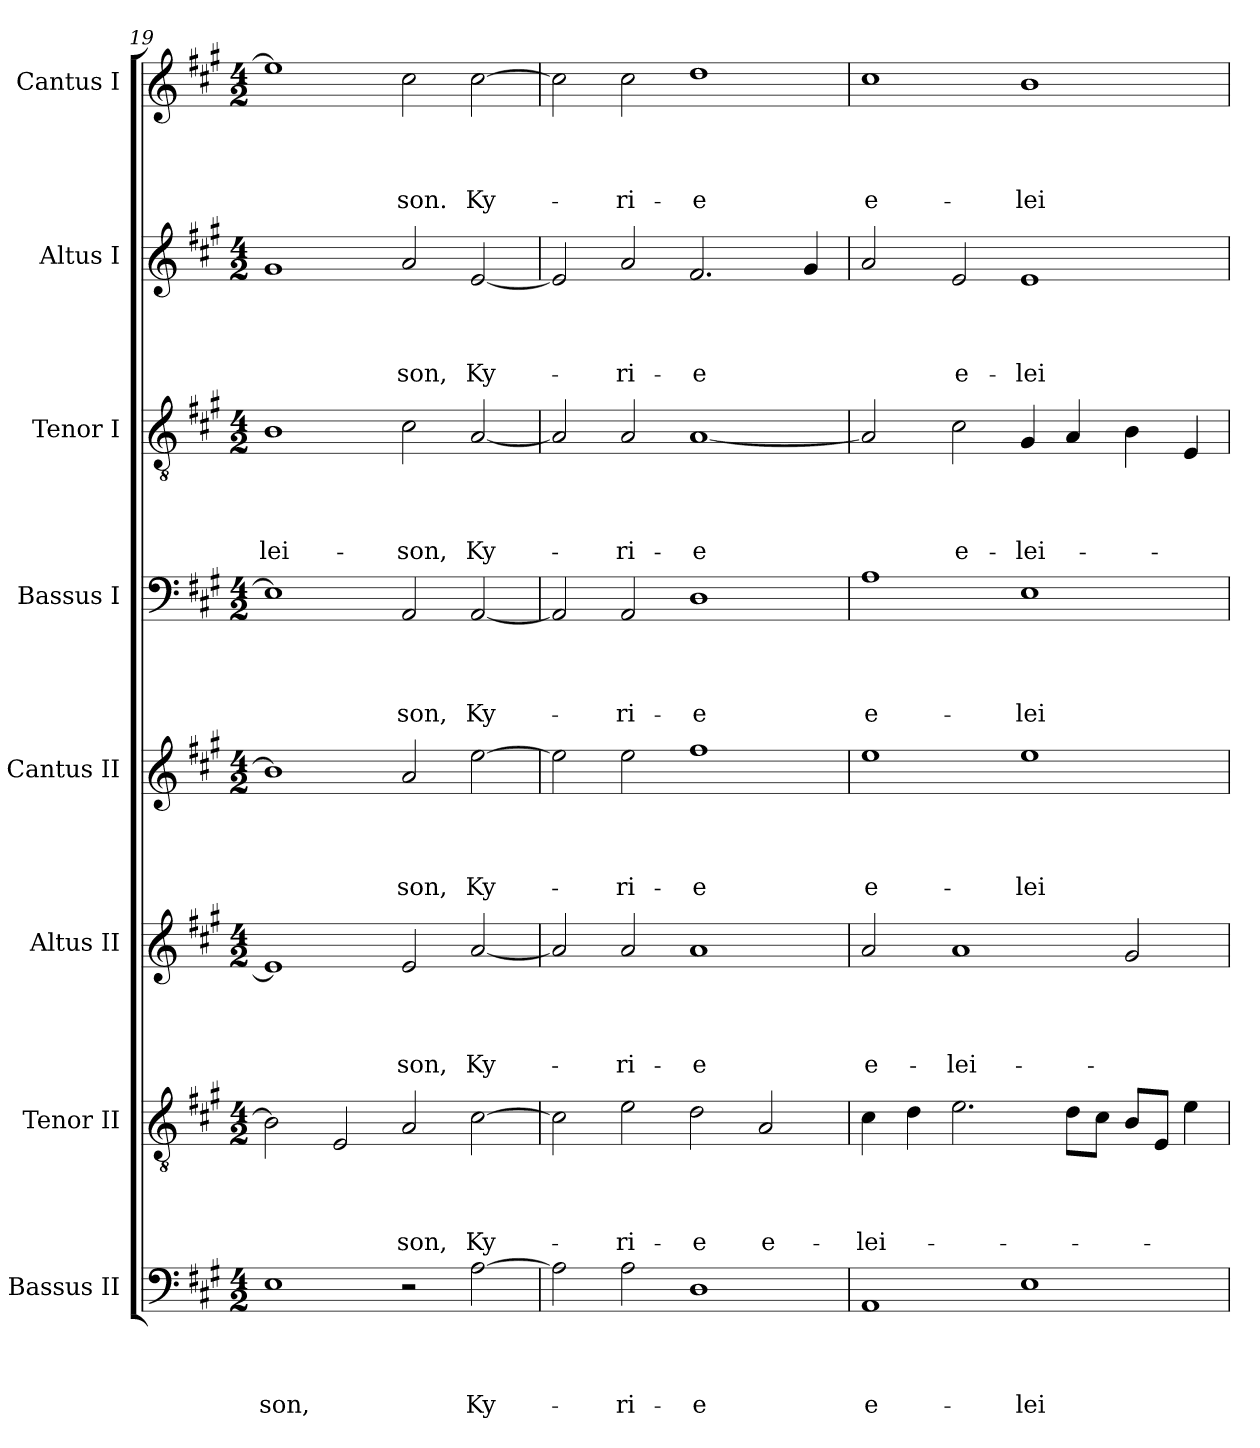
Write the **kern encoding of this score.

**kern	**text	**text	**text	**text	**kern	**text	**text	**text	**text	**kern	**text	**text	**text	**text	**kern	**text	**text	**text	**text	**kern	**text	**text	**text	**text	**kern	**text	**text	**text	**text	**kern	**text	**text	**text	**text	**kern	**text	**text	**text	**text
*part8	*part8	*part8	*part8	*part8	*part7	*part7	*part7	*part7	*part7	*part6	*part6	*part6	*part6	*part6	*part5	*part5	*part5	*part5	*part5	*part4	*part4	*part4	*part4	*part4	*part3	*part3	*part3	*part3	*part3	*part2	*part2	*part2	*part2	*part2	*part1	*part1	*part1	*part1	*part1
*staff8	*staff8	*staff8	*staff8	*staff8	*staff7	*staff7	*staff7	*staff7	*staff7	*staff6	*staff6	*staff6	*staff6	*staff6	*staff5	*staff5	*staff5	*staff5	*staff5	*staff4	*staff4	*staff4	*staff4	*staff4	*staff3	*staff3	*staff3	*staff3	*staff3	*staff2	*staff2	*staff2	*staff2	*staff2	*staff1	*staff1	*staff1	*staff1	*staff1
*I"Bassus II	*	*	*	*	*I"Tenor II	*	*	*	*	*I"Altus II	*	*	*	*	*I"Cantus II	*	*	*	*	*I"Bassus I	*	*	*	*	*I"Tenor I	*	*	*	*	*I"Altus I	*	*	*	*	*I"Cantus I	*	*	*	*
*I'B II	*	*	*	*	*I'T II	*	*	*	*	*I'A II	*	*	*	*	*I'C II	*	*	*	*	*I'B I	*	*	*	*	*I'T I	*	*	*	*	*I'A I	*	*	*	*	*I'C I	*	*	*	*
*clefF4	*	*	*	*	*clefGv2	*	*	*	*	*clefG2	*	*	*	*	*clefG2	*	*	*	*	*clefF4	*	*	*	*	*clefGv2	*	*	*	*	*clefG2	*	*	*	*	*clefG2	*	*	*	*
*k[f#c#g#]	*	*	*	*	*k[f#c#g#]	*	*	*	*	*k[f#c#g#]	*	*	*	*	*k[f#c#g#]	*	*	*	*	*k[f#c#g#]	*	*	*	*	*k[f#c#g#]	*	*	*	*	*k[f#c#g#]	*	*	*	*	*k[f#c#g#]	*	*	*	*
*A:	*	*	*	*	*A:	*	*	*	*	*A:	*	*	*	*	*A:	*	*	*	*	*A:	*	*	*	*	*A:	*	*	*	*	*A:	*	*	*	*	*A:	*	*	*	*
*M4/2	*	*	*	*	*M4/2	*	*	*	*	*M4/2	*	*	*	*	*M4/2	*	*	*	*	*M4/2	*	*	*	*	*M4/2	*	*	*	*	*M4/2	*	*	*	*	*M4/2	*	*	*	*
=19	=19	=19	=19	=19	=19	=19	=19	=19	=19	=19	=19	=19	=19	=19	=19	=19	=19	=19	=19	=19	=19	=19	=19	=19	=19	=19	=19	=19	=19	=19	=19	=19	=19	=19	=19	=19	=19	=19	=19
1E	.	.	.	-son,	2B\]	.	.	.	.	1e]	.	.	.	.	1b]	.	.	.	.	1E]	.	.	.	.	1B	.	.	.	-lei-	1g#	.	.	.	.	1ee]	.	.	.	.
.	.	.	.	.	2E/	.	.	.	.	.	.	.	.	.	.	.	.	.	.	.	.	.	.	.	.	.	.	.	.	.	.	.	.	.	.	.	.	.	.
2r	.	.	.	.	2A/	.	.	.	-son,	2e/	.	.	.	-son,	2a/	.	.	.	-son,	2AA/	.	.	.	-son,	2c#\	.	.	.	-son,	2a/	.	.	.	-son,	2cc#\	.	.	.	-son.
[2A\	.	.	.	Ky-	[2c#\	.	.	.	Ky-	[2a/	.	.	.	Ky-	[2ee\	.	.	.	Ky-	[2AA/	.	.	.	Ky-	[2A/	.	.	.	Ky-	[2e/	.	.	.	Ky-	[2cc#\	.	.	.	Ky-
=20	=20	=20	=20	=20	=20	=20	=20	=20	=20	=20	=20	=20	=20	=20	=20	=20	=20	=20	=20	=20	=20	=20	=20	=20	=20	=20	=20	=20	=20	=20	=20	=20	=20	=20	=20	=20	=20	=20	=20
2A\]	.	.	.	.	2c#\]	.	.	.	.	2a/]	.	.	.	.	2ee\]	.	.	.	.	2AA/]	.	.	.	.	2A/]	.	.	.	.	2e/]	.	.	.	.	2cc#\]	.	.	.	.
2A\	.	.	.	-ri-	2e\	.	.	.	-ri-	2a/	.	.	.	-ri-	2ee\	.	.	.	-ri-	2AA/	.	.	.	-ri-	2A/	.	.	.	-ri-	2a/	.	.	.	-ri-	2cc#\	.	.	.	-ri-
1D	.	.	.	-e	2d\	.	.	.	-e	1a	.	.	.	-e	1ff#	.	.	.	-e	1D	.	.	.	-e	[1A	.	.	.	-e	2.f#/	.	.	.	-e	1dd	.	.	.	-e
.	.	.	.	.	2A/	.	.	.	e-	.	.	.	.	.	.	.	.	.	.	.	.	.	.	.	.	.	.	.	.	.	.	.	.	.	.	.	.	.	.
.	.	.	.	.	.	.	.	.	.	.	.	.	.	.	.	.	.	.	.	.	.	.	.	.	.	.	.	.	.	4g#/	.	.	.	.	.	.	.	.	.
!!LO:PB:g=z
=21	=21	=21	=21	=21	=21	=21	=21	=21	=21	=21	=21	=21	=21	=21	=21	=21	=21	=21	=21	=21	=21	=21	=21	=21	=21	=21	=21	=21	=21	=21	=21	=21	=21	=21	=21	=21	=21	=21	=21
1AA	.	.	.	e-	4c#\	.	.	.	-lei-	2a/	.	.	.	e-	1ee	.	.	.	e-	1A	.	.	.	e-	2A/]	.	.	.	.	2a/	.	.	.	.	1cc#	.	.	.	e-
.	.	.	.	.	4d\	.	.	.	.	.	.	.	.	.	.	.	.	.	.	.	.	.	.	.	.	.	.	.	.	.	.	.	.	.	.	.	.	.	.
.	.	.	.	.	2.e\	.	.	.	.	1a	.	.	.	-lei-	.	.	.	.	.	.	.	.	.	.	2c#\	.	.	.	e-	2e/	.	.	.	e-	.	.	.	.	.
1E	.	.	.	-lei-	.	.	.	.	.	.	.	.	.	.	1ee	.	.	.	-lei-	1E	.	.	.	-lei-	4G#/	.	.	.	-lei-	1e	.	.	.	-lei-	1b	.	.	.	-lei-
.	.	.	.	.	8d\L	.	.	.	.	.	.	.	.	.	.	.	.	.	.	.	.	.	.	.	4A/	.	.	.	.	.	.	.	.	.	.	.	.	.	.
.	.	.	.	.	8c#\J	.	.	.	.	.	.	.	.	.	.	.	.	.	.	.	.	.	.	.	.	.	.	.	.	.	.	.	.	.	.	.	.	.	.
.	.	.	.	.	8B/L	.	.	.	.	2g#/	.	.	.	.	.	.	.	.	.	.	.	.	.	.	4B\	.	.	.	.	.	.	.	.	.	.	.	.	.	.
.	.	.	.	.	8E/J	.	.	.	.	.	.	.	.	.	.	.	.	.	.	.	.	.	.	.	.	.	.	.	.	.	.	.	.	.	.	.	.	.	.
.	.	.	.	.	4e\	.	.	.	.	.	.	.	.	.	.	.	.	.	.	.	.	.	.	.	4E/	.	.	.	.	.	.	.	.	.	.	.	.	.	.
=	=	=	=	=	=	=	=	=	=	=	=	=	=	=	=	=	=	=	=	=	=	=	=	=	=	=	=	=	=	=	=	=	=	=	=	=	=	=	=
*-	*-	*-	*-	*-	*-	*-	*-	*-	*-	*-	*-	*-	*-	*-	*-	*-	*-	*-	*-	*-	*-	*-	*-	*-	*-	*-	*-	*-	*-	*-	*-	*-	*-	*-	*-	*-	*-	*-	*-
